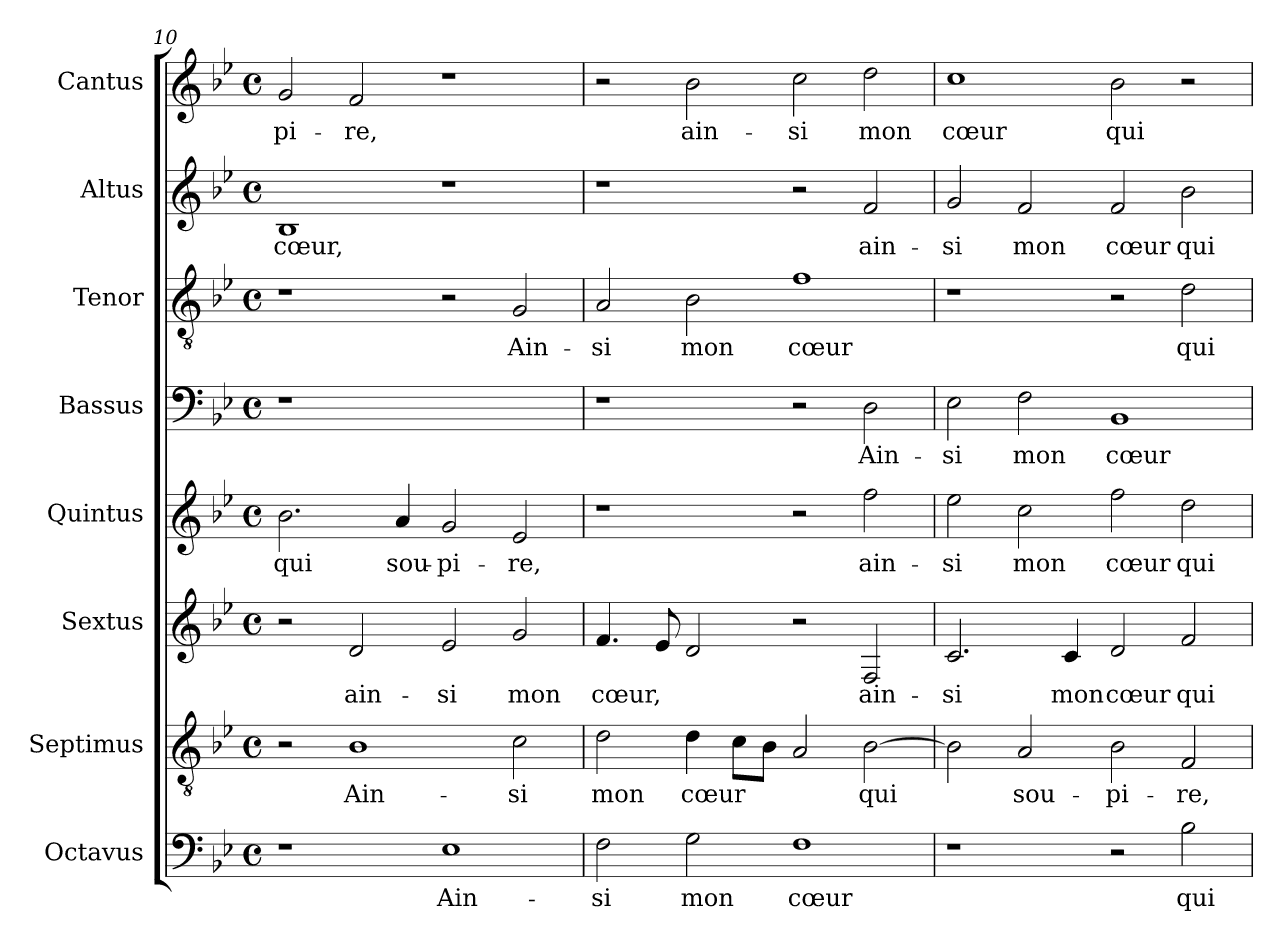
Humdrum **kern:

**kern	**text	**kern	**text	**kern	**text	**kern	**text	**kern	**text	**kern	**text	**kern	**text	**kern	**text
*part8	*part8	*part7	*part7	*part6	*part6	*part5	*part5	*part4	*part4	*part3	*part3	*part2	*part2	*part1	*part1
*staff8	*staff8	*staff7	*staff7	*staff6	*staff6	*staff5	*staff5	*staff4	*staff4	*staff3	*staff3	*staff2	*staff2	*staff1	*staff1
*I"Octavus	*	*I"Septimus	*	*I"Sextus	*	*I"Quintus	*	*I"Bassus	*	*I"Tenor	*	*I"Altus	*	*I"Cantus	*
*I'Oc	*	*I'Sp	*	*I'Sx	*	*I'Qn	*	*I'B	*	*I'T	*	*I'A	*	*I'C	*
*clefF4	*	*clefGv2	*	*clefG2	*	*clefG2	*	*clefF4	*	*clefGv2	*	*clefG2	*	*clefG2	*
*k[b-e-]	*	*k[b-e-]	*	*k[b-e-]	*	*k[b-e-]	*	*k[b-e-]	*	*k[b-e-]	*	*k[b-e-]	*	*k[b-e-]	*
*B-:	*	*B-:	*	*B-:	*	*B-:	*	*B-:	*	*B-:	*	*B-:	*	*B-:	*
*M4/4	*	*M4/4	*	*M4/4	*	*M4/4	*	*M4/4	*	*M4/4	*	*M4/4	*	*M4/4	*
*met(c)	*	*met(c)	*	*met(c)	*	*met(c)	*	*met(c)	*	*met(c)	*	*met(c)	*	*met(c)	*
=10	=10	=10	=10	=10	=10	=10	=10	=10	=10	=10	=10	=10	=10	=10	=10
!	!	!	!	!	!	!	!LO:LY:b	!	!	!	!	!	!LO:LY:b	!	!LO:LY:b
1r	.	2r	.	2r	.	2.b-\	qui	1r	.	1r	.	1B-	cœur,	2g/	-pi-
!	!	!	!LO:LY:b	!	!LO:LY:b	!	!	!	!	!	!	!	!	!	!LO:LY:b
.	.	1B-	Ain-	2d/	ain-	.	.	.	.	.	.	.	.	2f/	-re,
!	!	!	!	!	!	!	!LO:LY:b	!	!	!	!	!	!	!	!
.	.	.	.	.	.	4a/	sou-	.	.	.	.	.	.	.	.
!	!LO:LY:b	!	!	!	!LO:LY:b	!	!LO:LY:b	!	!	!	!	!	!	!	!
1E-	Ain-	.	.	2e-/	-si	2g/	-pi-	1ryy	.	2r	.	1r	.	1r	.
!	!	!	!LO:LY:b	!	!LO:LY:b	!	!LO:LY:b	!	!	!	!LO:LY:b	!	!	!	!
.	.	2c\	-si	2g/	mon	2e-/	-re,	.	.	2G/	Ain-	.	.	.	.
=11	=11	=11	=11	=11	=11	=11	=11	=11	=11	=11	=11	=11	=11	=11	=11
!	!LO:LY:b	!	!LO:LY:b	!	!LO:LY:b	!	!	!	!	!	!LO:LY:b	!	!	!	!
2F\	-si	2d\	mon	4.f/	cœur,	1r	.	1r	.	2A/	-si	1r	.	2r	.
.	.	.	.	8e-/	.	.	.	.	.	.	.	.	.	.	.
!	!LO:LY:b	!	!LO:LY:b	!	!	!	!	!	!	!	!LO:LY:b	!	!	!	!LO:LY:b
2G\	mon	4d\	cœur	2d/	.	.	.	.	.	2B-\	mon	.	.	2b-\	ain-
.	.	8c\L	.	.	.	.	.	.	.	.	.	.	.	.	.
.	.	8B-\J	.	.	.	.	.	.	.	.	.	.	.	.	.
!	!LO:LY:b	!	!	!	!	!	!	!	!	!	!LO:LY:b	!	!	!	!LO:LY:b
1F	cœur	2A/	.	2r	.	2r	.	2r	.	1f	cœur	2r	.	2cc\	-si
!	!	!	!LO:LY:b	!	!LO:LY:b	!	!LO:LY:b	!	!LO:LY:b	!	!	!	!LO:LY:b	!	!LO:LY:b
.	.	[>2B-\	qui	2F/	ain-	2ff\	ain-	2D\	Ain-	.	.	2f/	ain-	2dd\	mon
=12	=12	=12	=12	=12	=12	=12	=12	=12	=12	=12	=12	=12	=12	=12	=12
!	!	!	!	!	!LO:LY:b	!	!LO:LY:b	!	!LO:LY:b	!	!	!	!LO:LY:b	!	!LO:LY:b
1r	.	2B-\]	.	2.c/	-si	2ee-\	-si	2E-\	-si	1r	.	2g/	-si	1cc	cœur
!	!	!	!LO:LY:b	!	!	!	!LO:LY:b	!	!LO:LY:b	!	!	!	!LO:LY:b	!	!
.	.	2A/	sou-	.	.	2cc\	mon	2F\	mon	.	.	2f/	mon	.	.
!	!	!	!	!	!LO:LY:b	!	!	!	!	!	!	!	!	!	!
.	.	.	.	4c/	mon	.	.	.	.	.	.	.	.	.	.
!	!	!	!LO:LY:b	!	!LO:LY:b	!	!LO:LY:b	!	!LO:LY:b	!	!	!	!LO:LY:b	!	!LO:LY:b
2r	.	2B-\	-pi-	2d/	cœur	2ff\	cœur	1BB-	cœur	2r	.	2f/	cœur	2b-\	qui
!	!LO:LY:b	!	!LO:LY:b	!	!LO:LY:b	!	!LO:LY:b	!	!	!	!LO:LY:b	!	!LO:LY:b	!	!
2B-\	qui	2F/	-re,	2f/	qui	2dd\	qui	.	.	2d\	qui	2b-\	qui	2r	.
=	=	=	=	=	=	=	=	=	=	=	=	=	=	=	=
*-	*-	*-	*-	*-	*-	*-	*-	*-	*-	*-	*-	*-	*-	*-	*-
